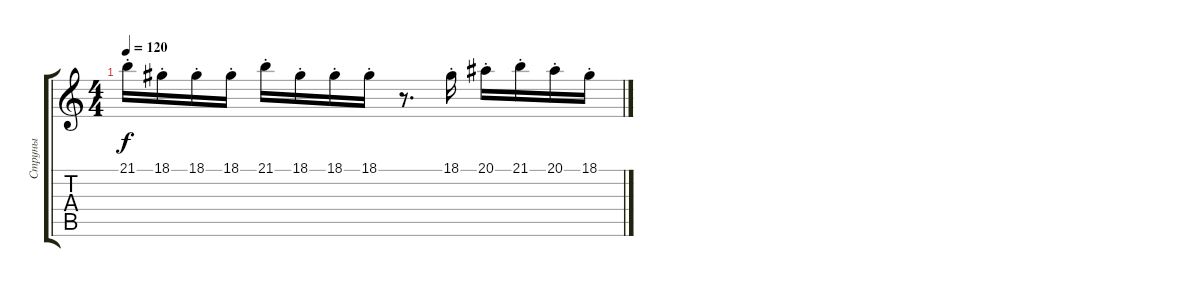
\track ("Струны" "Струны") {instrument stringensemble1}
\staff {score tabs}
\tuning (D4 A3 F3 C3 G2 D2) {hide}
\ts (4 4)
\tempo 120
\clef g2
\ks c
21.1{st}.16{dy f} 18.1{st}.16 18.1{st}.16 18.1{st}.16 21.1{st}.16 18.1{st}.16 18.1{st}.16 18.1{st}.16 r.8{d} 18.1{st}.16 20.1{st}.16 21.1{st}.16 20.1{st}.16 18.1{st}.16
